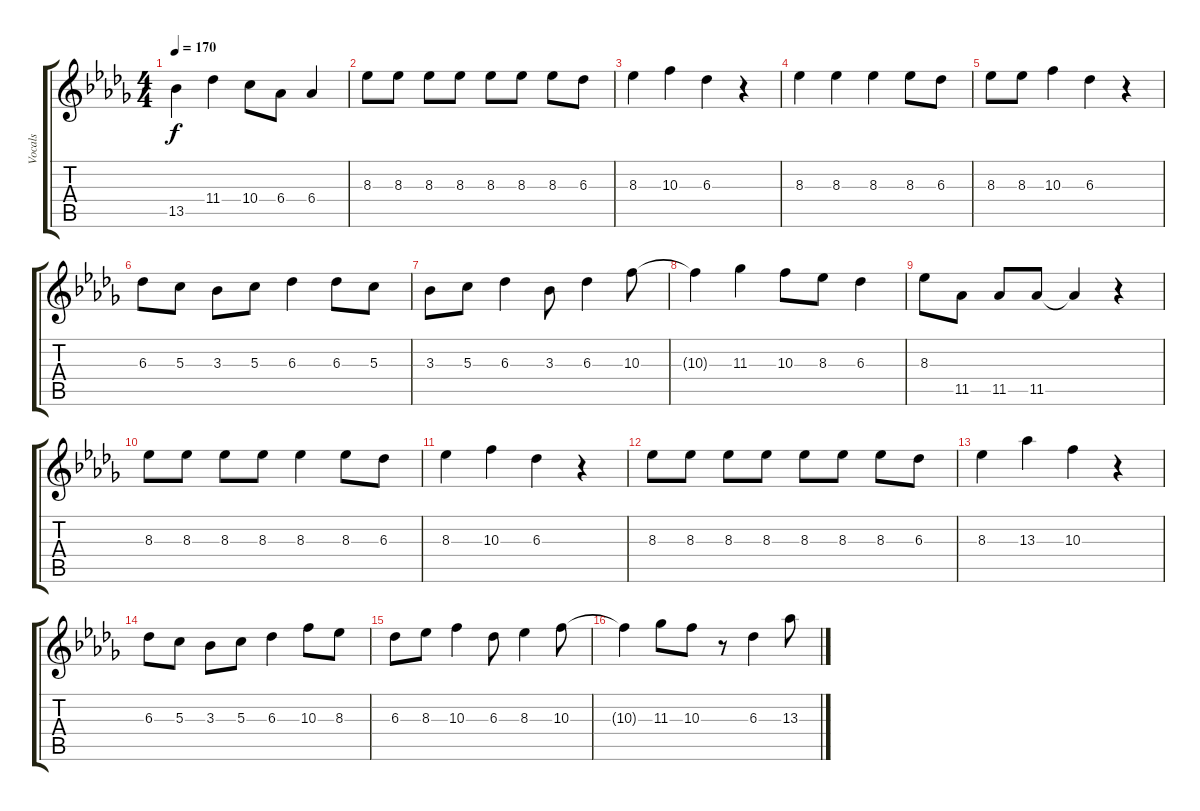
\track ("Vocals" "Vocals") {instrument acousticguitarnylon}
\staff {score tabs}
\tuning (E4 B3 G3 D3 A2 E2) {hide}
\ts (4 4)
\tempo 170
\clef g2
\ks db
13.5.4{dy f} 11.4.4 10.4.8 6.4.8 6.4.4 |
8.3.8 8.3.8 8.3.8 8.3.8 8.3.8 8.3.8 8.3.8 6.3.8 |
8.3.4 10.3.4 6.3.4 r.4 |
8.3.4 8.3.4 8.3.4 8.3.8 6.3.8 |
8.3.8 8.3.8 10.3.4 6.3.4 r.4 |
6.3.8 5.3.8 3.3.8 5.3.8 6.3.4 6.3.8 5.3.8 |
3.3.8 5.3.8 6.3.4 3.3.8 6.3.4 10.3.8 |
10.3{t}.4 11.3.4 10.3.8 8.3.8 6.3.4 |
8.3.8 11.5.8 11.5.8 11.5.8 11.5{t}.4 r.4 |
8.3.8 8.3.8 8.3.8 8.3.8 8.3.4 8.3.8 6.3.8 |
8.3.4 10.3.4 6.3.4 r.4 |
8.3.8 8.3.8 8.3.8 8.3.8 8.3.8 8.3.8 8.3.8 6.3.8 |
8.3.4 13.3.4 10.3.4 r.4 |
6.3.8 5.3.8 3.3.8 5.3.8 6.3.4 10.3.8 8.3.8 |
6.3.8 8.3.8 10.3.4 6.3.8 8.3.4 10.3.8 |
10.3{t}.4 11.3.8 10.3.8 r.8 6.3.4 13.3.8
